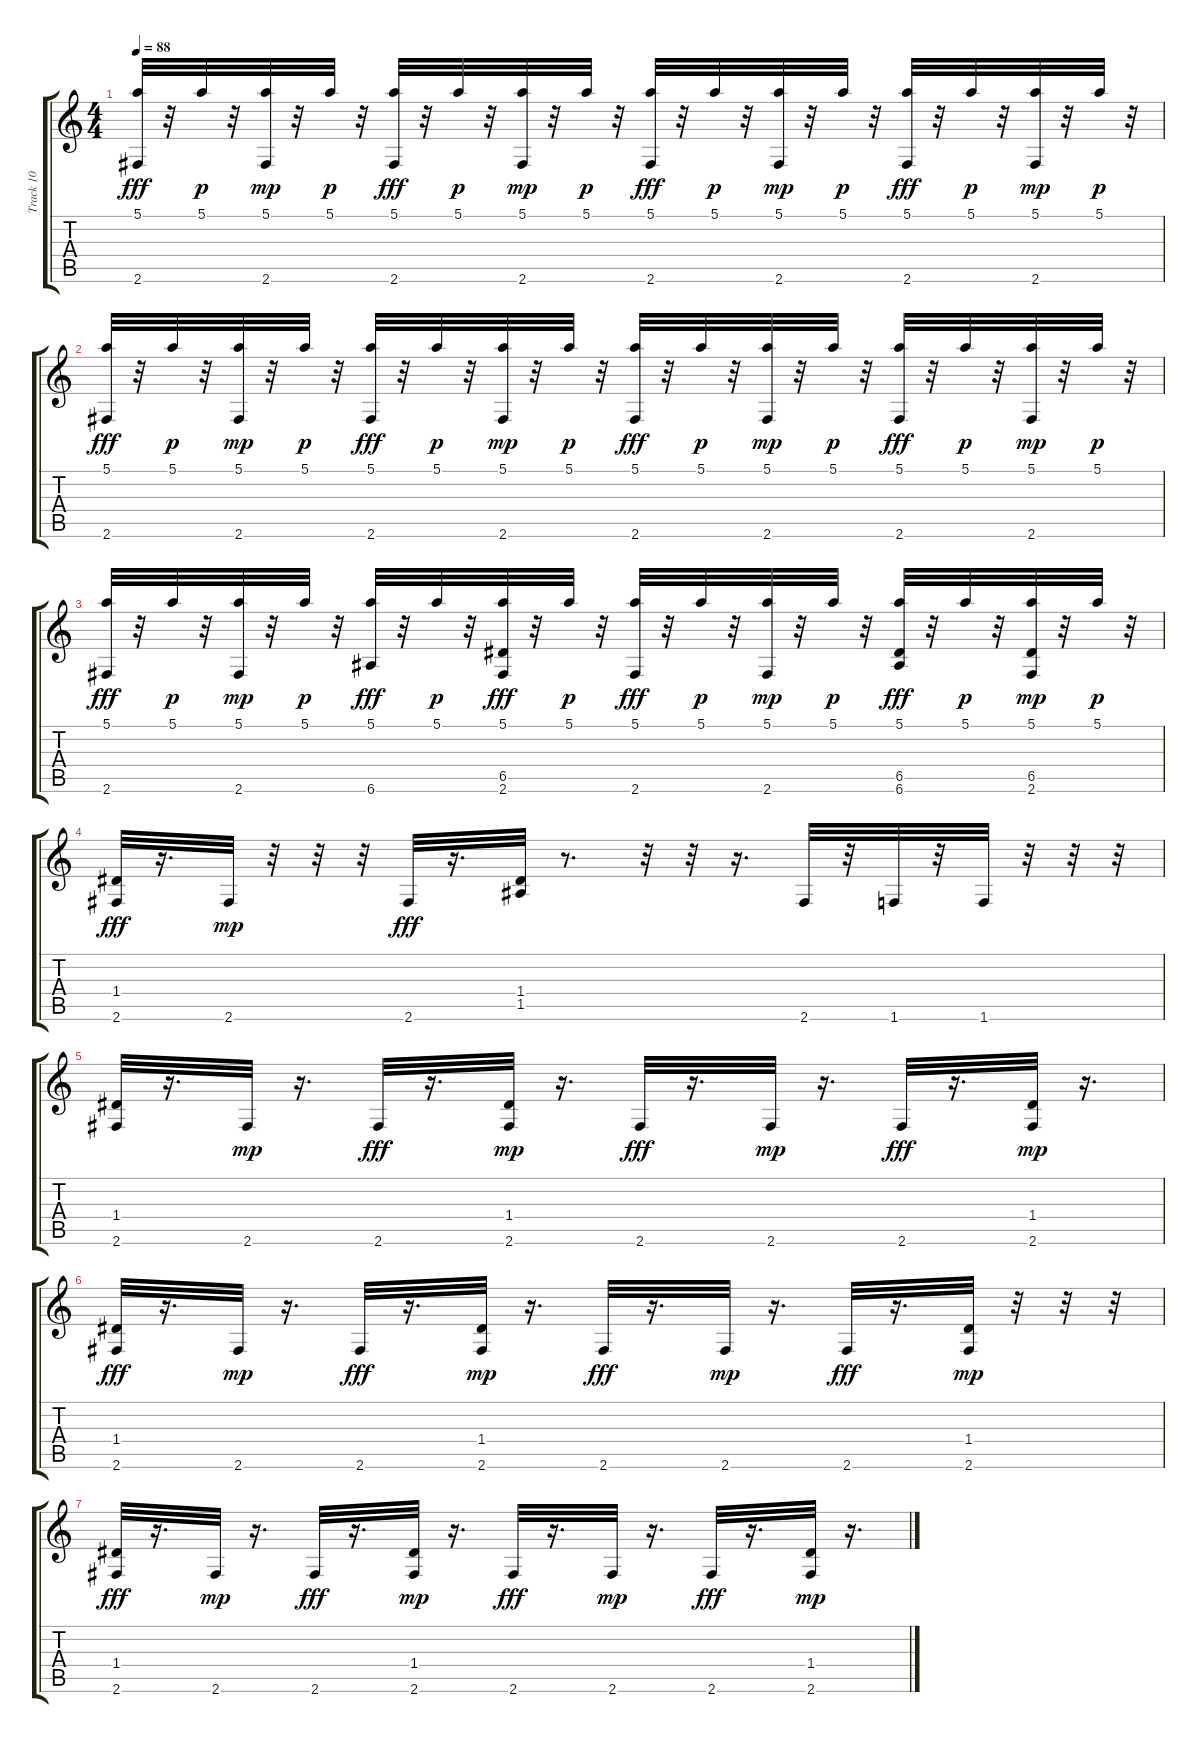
\track ("Track 10" "Track 10") {instrument acousticguitarsteel}
\staff {score tabs}
\tuning (E4 B3 G3 D3 A2 E2) {hide}
\ts (4 4)
\tempo 88
\clef g2
\ks c
(5.1 2.6).32{dy fff} r.32 5.1.32{dy p} r.32 (5.1 2.6).32{dy mp} r.32 5.1.32{dy p} r.32 (5.1 2.6).32{dy fff} r.32 5.1.32{dy p} r.32 (5.1 2.6).32{dy mp} r.32 5.1.32{dy p} r.32 (5.1 2.6).32{dy fff} r.32 5.1.32{dy p} r.32 (5.1 2.6).32{dy mp} r.32 5.1.32{dy p} r.32 (5.1 2.6).32{dy fff} r.32 5.1.32{dy p} r.32 (5.1 2.6).32{dy mp} r.32 5.1.32{dy p} r.32 |
(5.1 2.6).32{dy fff} r.32 5.1.32{dy p} r.32 (5.1 2.6).32{dy mp} r.32 5.1.32{dy p} r.32 (5.1 2.6).32{dy fff} r.32 5.1.32{dy p} r.32 (5.1 2.6).32{dy mp} r.32 5.1.32{dy p} r.32 (5.1 2.6).32{dy fff} r.32 5.1.32{dy p} r.32 (5.1 2.6).32{dy mp} r.32 5.1.32{dy p} r.32 (5.1 2.6).32{dy fff} r.32 5.1.32{dy p} r.32 (5.1 2.6).32{dy mp} r.32 5.1.32{dy p} r.32 |
(5.1 2.6).32{dy fff} r.32 5.1.32{dy p} r.32 (5.1 2.6).32{dy mp} r.32 5.1.32{dy p} r.32 (5.1 6.6).32{dy fff} r.32 5.1.32{dy p} r.32 (5.1 6.5 2.6).32{dy fff} r.32 5.1.32{dy p} r.32 (5.1 2.6).32{dy fff} r.32 5.1.32{dy p} r.32 (5.1 2.6).32{dy mp} r.32 5.1.32{dy p} r.32 (5.1 6.5 6.6).32{dy fff} r.32 5.1.32{dy p} r.32 (5.1 6.5 2.6).32{dy mp} r.32 5.1.32{dy p} r.32 |
(1.4 2.6).32{dy fff} r.16{d} 2.6.32{dy mp} r.32 r.32 r.32 2.6.32{dy fff} r.16{d} (1.4 1.5).32 r.8{d} r.32 r.32 r.16{d} 2.6.32 r.32 1.6.32 r.32 1.6.32 r.32 r.32 r.32 |
(1.4 2.6).32 r.16{d} 2.6.32{dy mp} r.16{d} 2.6.32{dy fff} r.16{d} (1.4 2.6).32{dy mp} r.16{d} 2.6.32{dy fff} r.16{d} 2.6.32{dy mp} r.16{d} 2.6.32{dy fff} r.16{d} (1.4 2.6).32{dy mp} r.16{d} |
(1.4 2.6).32{dy fff} r.16{d} 2.6.32{dy mp} r.16{d} 2.6.32{dy fff} r.16{d} (1.4 2.6).32{dy mp} r.16{d} 2.6.32{dy fff} r.16{d} 2.6.32{dy mp} r.16{d} 2.6.32{dy fff} r.16{d} (1.4 2.6).32{dy mp} r.32 r.32 r.32 |
(1.4 2.6).32{dy fff} r.16{d} 2.6.32{dy mp} r.16{d} 2.6.32{dy fff} r.16{d} (1.4 2.6).32{dy mp} r.16{d} 2.6.32{dy fff} r.16{d} 2.6.32{dy mp} r.16{d} 2.6.32{dy fff} r.16{d} (1.4 2.6).32{dy mp} r.16{d}
